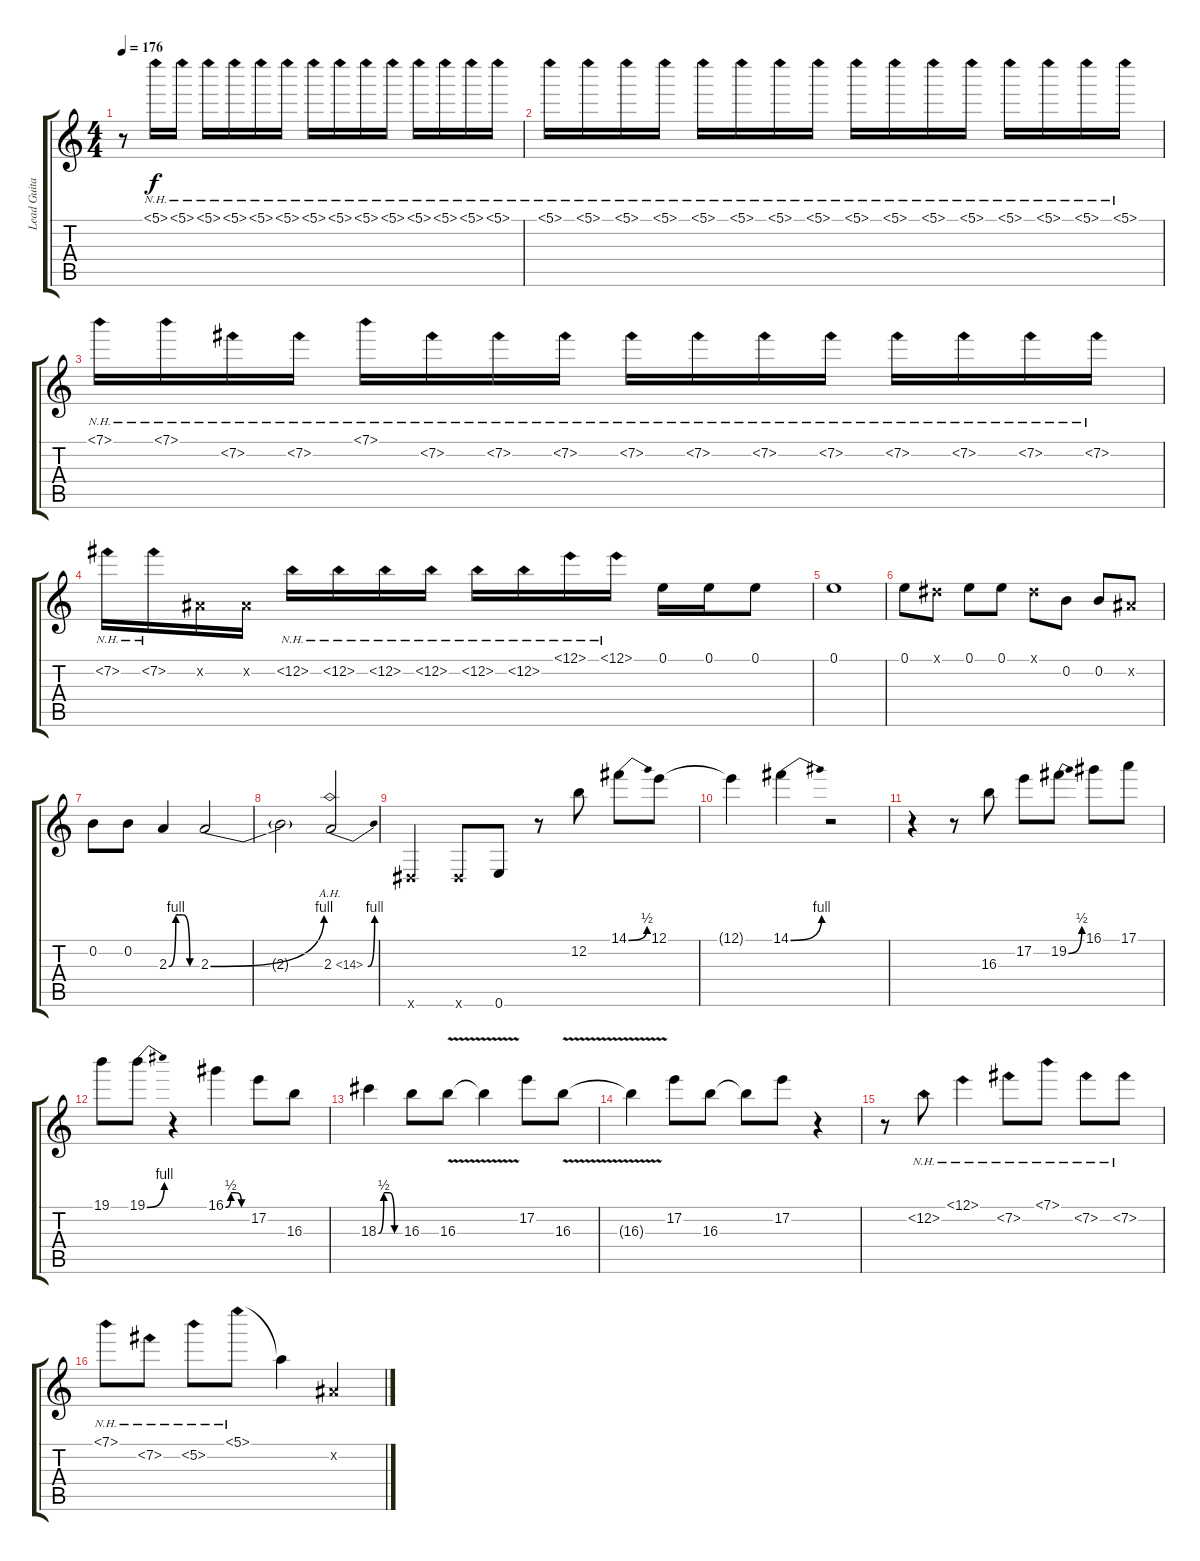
\track ("Lead Guitar" "Lead Guita") {instrument distortionguitar}
\staff {score tabs}
\tuning (E4 B3 G3 D3 A2 E2) {hide}
\ts (4 4)
\tempo 176
\clef g2
\ks c
r.8{dy f} 5.1{nh}.16 5.1{nh}.16 5.1{nh}.16 5.1{nh}.16 5.1{nh}.16 5.1{nh}.16 5.1{nh}.16 5.1{nh}.16 5.1{nh}.16 5.1{nh}.16 5.1{nh}.16 5.1{nh}.16 5.1{nh}.16 5.1{nh}.16 |
5.1{nh}.16 5.1{nh}.16 5.1{nh}.16 5.1{nh}.16 5.1{nh}.16 5.1{nh}.16 5.1{nh}.16 5.1{nh}.16 5.1{nh}.16 5.1{nh}.16 5.1{nh}.16 5.1{nh}.16 5.1{nh}.16 5.1{nh}.16 5.1{nh}.16 5.1{nh}.16 |
7.1{nh}.16 7.1{nh}.16 7.2{nh}.16 7.2{nh}.16 7.1{nh}.16 7.2{nh}.16 7.2{nh}.16 7.2{nh}.16 7.2{nh}.16 7.2{nh}.16 7.2{nh}.16 7.2{nh}.16 7.2{nh}.16 7.2{nh}.16 7.2{nh}.16 7.2{nh}.16 |
7.2{nh}.16 7.2{nh}.16 -1.2{x}.16 -1.2{x}.16 12.2{nh}.16 12.2{nh}.16 12.2{nh}.16 12.2{nh}.16 12.2{nh}.16 12.2{nh}.16 12.1{nh}.16 12.1{nh}.16 0.1.16 0.1.16 0.1.8 |
0.1.1 |
0.1.8 -1.1{x}.8 0.1.8 0.1.8 -1.1{x}.8 0.2.8 0.2.8 -1.2{x}.8 |
0.2.8 0.2.8 2.3{be (custom 0 0 15 4 30 4 45 0 60 0)}.4 2.3{be (bend 0 0 60 4)}.2 |
2.3{t}.2 2.3{be (bend 0 0 60 4) ah 12}.2 |
-1.6{x}.4 -1.6{x}.8 0.6.8 r.8 12.2.8 14.1{be (bend 0 0 60 2)}.8 12.1.8 |
12.1{t}.4 14.1{be (bend 0 0 60 4)}.4 r.2 |
r.4 r.8 16.3.8 17.2.8 19.2{be (bend 0 0 60 2)}.8 16.1.8 17.1.8 |
19.1.8 19.1{be (bend 0 0 60 4)}.8 r.4 16.1{be (custom 0 0 15 2 30 2 45 0 60 0)}.4 17.2.8 16.3.8 |
18.3{be (custom 0 0 15 2 30 2 45 0 60 0)}.4 16.3.8 16.3{v}.8 16.3{t}.4 17.2.8 16.3{v}.8 |
16.3{t}.4 17.2.8 16.3.8 16.3{t}.8 17.2.8 r.4 |
r.8 12.2{nh}.8 12.1{nh}.4 7.2{nh}.8 7.1{nh}.8 7.2{nh}.8 7.2{nh}.8 |
7.1{nh}.8 7.2{nh}.8 5.2{nh}.8 5.1{nh}.8 5.1{t}.4 -1.2{x}.4
